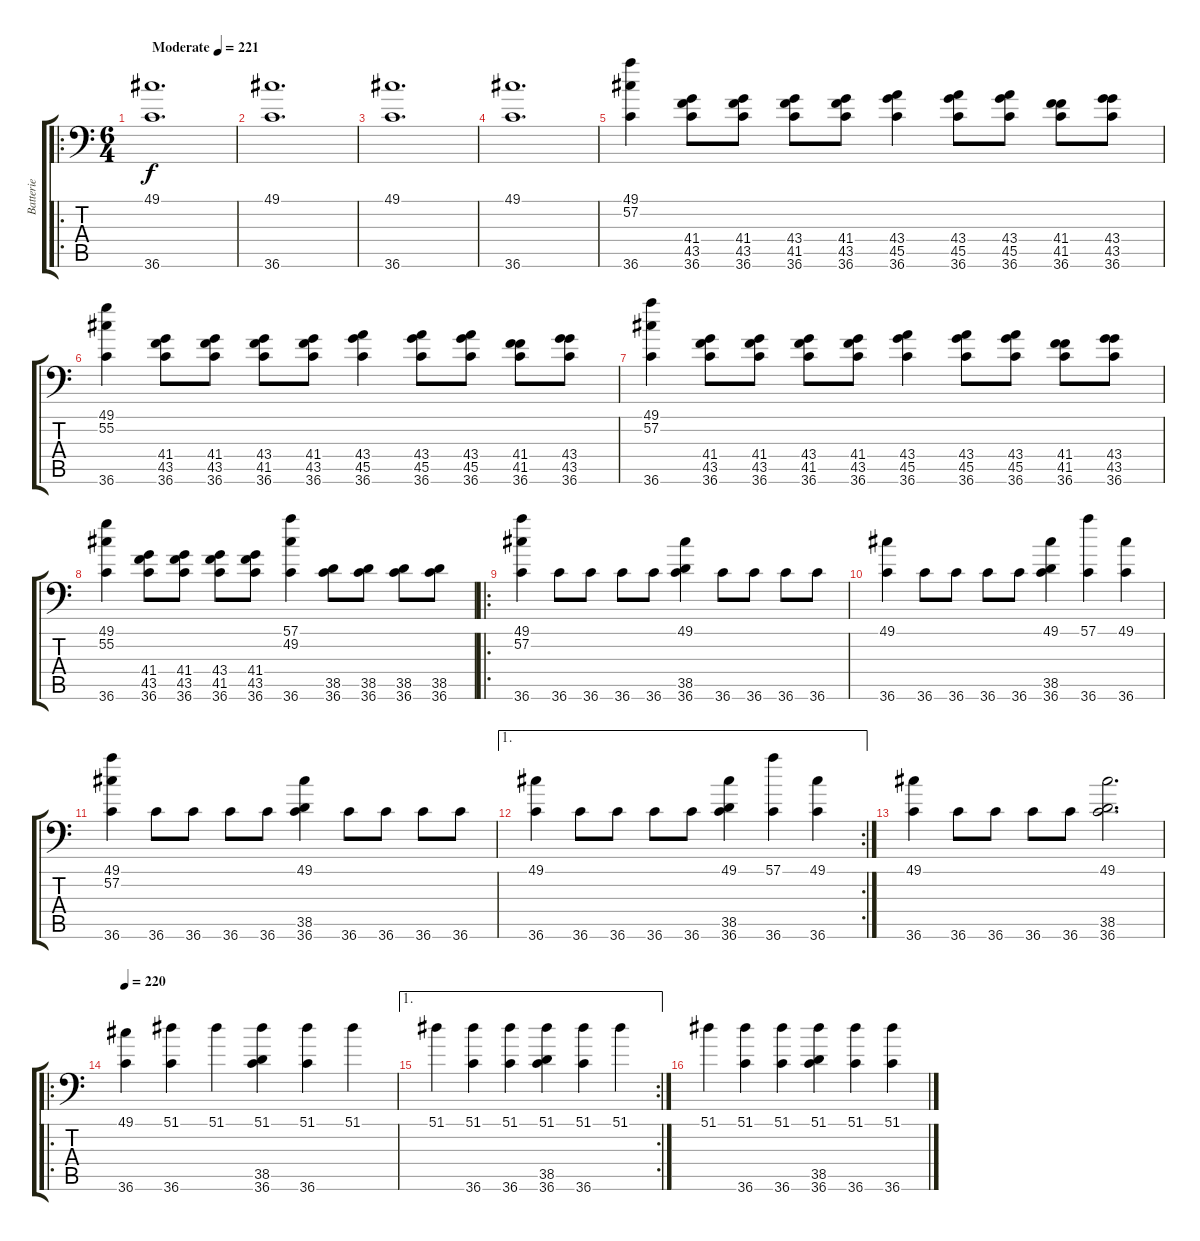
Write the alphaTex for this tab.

\track ("Batterie" "Batterie") {instrument acousticgrandpiano}
\staff {score tabs}
\tuning (C-1 C-1 C-1 C-1 C-1 C-1) {hide}
\ro
\ts (6 4)
\tempo (221 "Moderate")
\clef f4
\ks c
(49.1 36.6).1{d dy f instrument acousticgrandpiano} |
(49.1 36.6).1{d} |
(49.1 36.6).1{d} |
(49.1 36.6).1{d} |
(49.1 57.2 36.6).4 (41.4 43.5 36.6).8 (41.4 43.5 36.6).8 (43.4 41.5 36.6).8 (41.4 43.5 36.6).8 (43.4 45.5 36.6).4 (43.4 45.5 36.6).8 (43.4 45.5 36.6).8 (41.4 41.5 36.6).8 (43.4 43.5 36.6).8 |
(49.1 55.2 36.6).4 (41.4 43.5 36.6).8 (41.4 43.5 36.6).8 (43.4 41.5 36.6).8 (41.4 43.5 36.6).8 (43.4 45.5 36.6).4 (43.4 45.5 36.6).8 (43.4 45.5 36.6).8 (41.4 41.5 36.6).8 (43.4 43.5 36.6).8 |
(49.1 57.2 36.6).4 (41.4 43.5 36.6).8 (41.4 43.5 36.6).8 (43.4 41.5 36.6).8 (41.4 43.5 36.6).8 (43.4 45.5 36.6).4 (43.4 45.5 36.6).8 (43.4 45.5 36.6).8 (41.4 41.5 36.6).8 (43.4 43.5 36.6).8 |
(49.1 55.2 36.6).4 (41.4 43.5 36.6).8 (41.4 43.5 36.6).8 (43.4 41.5 36.6).8 (41.4 43.5 36.6).8 (57.1 49.2 36.6).4 (38.5 36.6).8 (38.5 36.6).8 (38.5 36.6).8 (38.5 36.6).8 |
\ro
(49.1 57.2 36.6).4 36.6.8 36.6.8 36.6.8 36.6.8 (49.1 38.5 36.6).4 36.6.8 36.6.8 36.6.8 36.6.8 |
(49.1 36.6).4 36.6.8 36.6.8 36.6.8 36.6.8 (49.1 38.5 36.6).4 (57.1 36.6).4 (49.1 36.6).4 |
(49.1 57.2 36.6).4 36.6.8 36.6.8 36.6.8 36.6.8 (49.1 38.5 36.6).4 36.6.8 36.6.8 36.6.8 36.6.8 |
\ae 1
\rc 2
(49.1 36.6).4 36.6.8 36.6.8 36.6.8 36.6.8 (49.1 38.5 36.6).4 (57.1 36.6).4 (49.1 36.6).4 |
(49.1 36.6).4 36.6.8 36.6.8 36.6.8 36.6.8 (49.1 38.5 36.6).2{d} |
\ro
\tempo 220
(49.1 36.6).4 (51.1 36.6).4 51.1.4 (51.1 38.5 36.6).4 (51.1 36.6).4 51.1.4 |
\ae 1
\rc 2
51.1.4 (51.1 36.6).4 (51.1 36.6).4 (51.1 38.5 36.6).4 (51.1 36.6).4 51.1.4 |
51.1.4 (51.1 36.6).4 (51.1 36.6).4 (51.1 38.5 36.6).4 (51.1 36.6).4 (51.1 36.6).4
